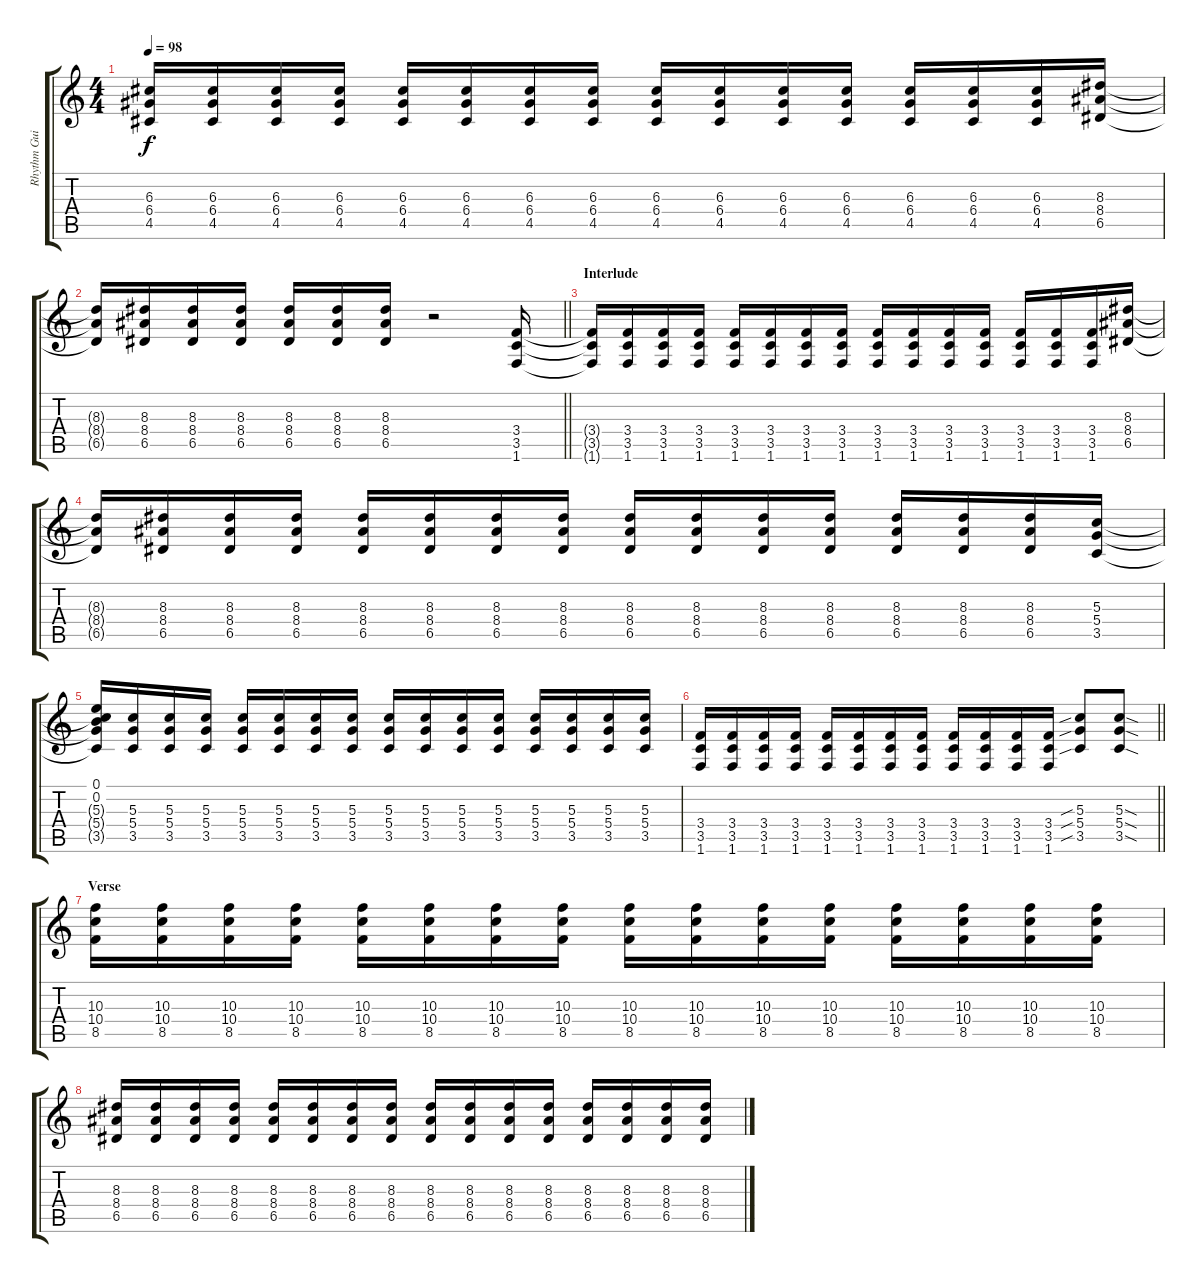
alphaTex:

\track ("Rhythm Guitar" "Rhythm Gui") {instrument overdrivenguitar}
\staff {score tabs}
\tuning (E4 B3 G3 D3 A2 E2) {hide}
\ts (4 4)
\tempo 98
\clef g2
\ks c
(6.3{t} 6.4{t} 4.5{t}).16{dy f} (6.3 6.4 4.5).16 (6.3 6.4 4.5).16 (6.3 6.4 4.5).16 (6.3 6.4 4.5).16 (6.3 6.4 4.5).16 (6.3 6.4 4.5).16 (6.3 6.4 4.5).16 (6.3 6.4 4.5).16 (6.3 6.4 4.5).16 (6.3 6.4 4.5).16 (6.3 6.4 4.5).16 (6.3 6.4 4.5).16 (6.3 6.4 4.5).16 (6.3 6.4 4.5).16 (8.3 8.4 6.5).16 |
\barLineRight lightlight
(8.3{t} 8.4{t} 6.5{t}).16 (8.3 8.4 6.5).16 (8.3 8.4 6.5).16 (8.3 8.4 6.5).16 (8.3 8.4 6.5).16 (8.3 8.4 6.5).16 (8.3 8.4 6.5).16 r.2 (3.4 3.5 1.6).16 |
\section ("" "Interlude")
(3.4{t} 3.5{t} 1.6{t}).16 (3.4 3.5 1.6).16 (3.4 3.5 1.6).16 (3.4 3.5 1.6).16 (3.4 3.5 1.6).16 (3.4 3.5 1.6).16 (3.4 3.5 1.6).16 (3.4 3.5 1.6).16 (3.4 3.5 1.6).16 (3.4 3.5 1.6).16 (3.4 3.5 1.6).16 (3.4 3.5 1.6).16 (3.4 3.5 1.6).16 (3.4 3.5 1.6).16 (3.4 3.5 1.6).16 (8.3 8.4 6.5).16 |
(8.3{t} 8.4{t} 6.5{t}).16 (8.3 8.4 6.5).16 (8.3 8.4 6.5).16 (8.3 8.4 6.5).16 (8.3 8.4 6.5).16 (8.3 8.4 6.5).16 (8.3 8.4 6.5).16 (8.3 8.4 6.5).16 (8.3 8.4 6.5).16 (8.3 8.4 6.5).16 (8.3 8.4 6.5).16 (8.3 8.4 6.5).16 (8.3 8.4 6.5).16 (8.3 8.4 6.5).16 (8.3 8.4 6.5).16 (5.3 5.4 3.5).16 |
(0.1 0.2 5.3{t} 5.4{t} 3.5{t}).16 (5.3 5.4 3.5).16 (5.3 5.4 3.5).16 (5.3 5.4 3.5).16 (5.3 5.4 3.5).16 (5.3 5.4 3.5).16 (5.3 5.4 3.5).16 (5.3 5.4 3.5).16 (5.3 5.4 3.5).16 (5.3 5.4 3.5).16 (5.3 5.4 3.5).16 (5.3 5.4 3.5).16 (5.3 5.4 3.5).16 (5.3 5.4 3.5).16 (5.3 5.4 3.5).16 (5.3 5.4 3.5).16 |
\barLineRight lightlight
(3.4 3.5 1.6).16 (3.4 3.5 1.6).16 (3.4 3.5 1.6).16 (3.4 3.5 1.6).16 (3.4 3.5 1.6).16 (3.4 3.5 1.6).16 (3.4 3.5 1.6).16 (3.4 3.5 1.6).16 (3.4 3.5 1.6).16 (3.4 3.5 1.6).16 (3.4 3.5 1.6).16 (3.4 3.5 1.6).16 (5.3{sib} 5.4{sib} 3.5{sib}).8 (5.3{sod} 5.4{sod} 3.5{sod}).8 |
\section ("" "Verse")
(10.3 10.4 8.5).16 (10.3 10.4 8.5).16 (10.3 10.4 8.5).16 (10.3 10.4 8.5).16 (10.3 10.4 8.5).16 (10.3 10.4 8.5).16 (10.3 10.4 8.5).16 (10.3 10.4 8.5).16 (10.3 10.4 8.5).16 (10.3 10.4 8.5).16 (10.3 10.4 8.5).16 (10.3 10.4 8.5).16 (10.3 10.4 8.5).16 (10.3 10.4 8.5).16 (10.3 10.4 8.5).16 (10.3 10.4 8.5).16 |
(8.3 8.4 6.5).16 (8.3 8.4 6.5).16 (8.3 8.4 6.5).16 (8.3 8.4 6.5).16 (8.3 8.4 6.5).16 (8.3 8.4 6.5).16 (8.3 8.4 6.5).16 (8.3 8.4 6.5).16 (8.3 8.4 6.5).16 (8.3 8.4 6.5).16 (8.3 8.4 6.5).16 (8.3 8.4 6.5).16 (8.3 8.4 6.5).16 (8.3 8.4 6.5).16 (8.3 8.4 6.5).16 (8.3 8.4 6.5).16
